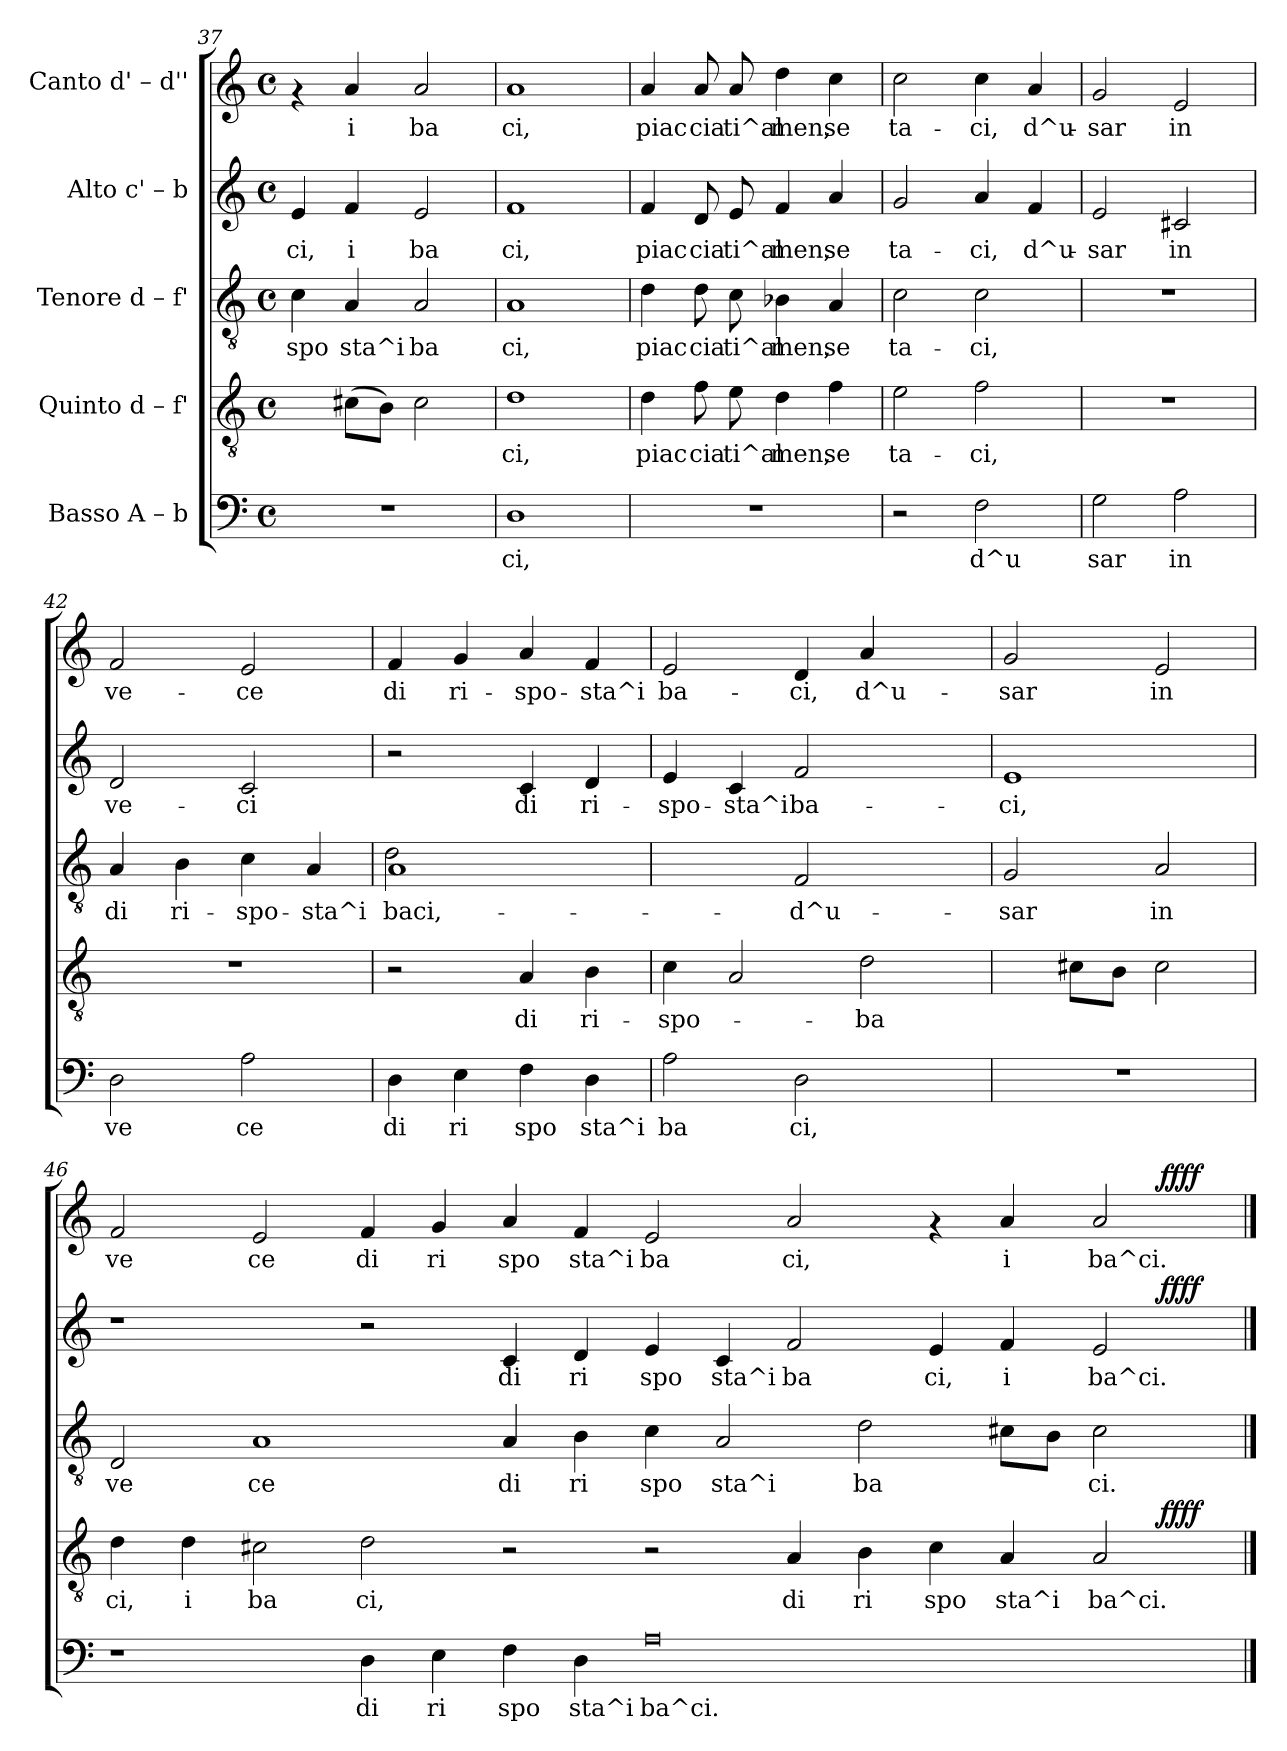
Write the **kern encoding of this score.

**kern	**text	**kern	**text	**dynam	**kern	**text	**kern	**text	**dynam	**kern	**text	**dynam
*part5	*part5	*part4	*part4	*part4	*part3	*part3	*part2	*part2	*part2	*part1	*part1	*part1
*staff5	*staff5	*staff4	*staff4	*staff4	*staff3	*staff3	*staff2	*staff2	*staff2	*staff1	*staff1	*staff1
*I"Basso  A – b	*	*I"Quinto  d – f'	*	*	*I"Tenore  d – f'	*	*I"Alto  c' – b	*	*	*I"Canto  d' – d''	*	*
*clefF4	*	*clefGv2	*	*	*clefGv2	*	*clefG2	*	*	*clefG2	*	*
*k[]	*	*k[]	*	*	*k[]	*	*k[]	*	*	*k[]	*	*
*C:	*	*C:	*	*	*C:	*	*C:	*	*	*C:	*	*
*M4/4	*	*M4/4	*	*	*M4/4	*	*M4/4	*	*	*M4/4	*	*
*met(c)	*	*met(c)	*	*	*met(c)	*	*met(c)	*	*	*met(c)	*	*
=37	=37	=37	=37	=37	=37	=37	=37	=37	=37	=37	=37	=37
!	!	!	!	!	!	!LO:LY:b:rj	!	!LO:LY:b:rj	!	!	!	!
1r	.	4ryy	.	.	4c\	spo	4e/	ci,	.	4rf	.	.
!	!	!	!LO:LY:b:cj	!	!	!LO:LY:b:rj	!	!LO:LY:b:rj	!	!	!LO:LY:b:rj	!
.	.	(>8c#X\L	.	.	4A/	sta^i	4f/	i	.	4a/	i	.
!	!	!	!LO:LY:b:cj	!	!	!	!	!	!	!	!	!
.	.	8B\J)	.	.	.	.	.	.	.	.	.	.
!	!	!	!LO:LY:b:cj	!	!	!LO:LY:b:rj	!	!LO:LY:b:rj	!	!	!LO:LY:b:rj	!
.	.	2c#\	.	.	2A/	ba	2e/	ba	.	2a/	ba	.
=38	=38	=38	=38	=38	=38	=38	=38	=38	=38	=38	=38	=38
!	!LO:LY:b	!	!LO:LY:b:cj	!	!	!LO:LY:b:rj	!	!LO:LY:b:rj	!	!	!LO:LY:b:rj	!
1D	-ci,	1d	ci,	.	1A	ci,	1f	ci,	.	1a	ci,	.
=39	=39	=39	=39	=39	=39	=39	=39	=39	=39	=39	=39	=39
!	!	!	!LO:LY:b:cj	!	!	!LO:LY:b:rj	!	!LO:LY:b:rj	!	!	!LO:LY:b:rj	!
1r	.	4d\	piac	.	4d\	piac	4f/	piac	.	4a/	piac	.
!	!	!	!LO:LY:b:cj	!	!	!LO:LY:b:rj	!	!LO:LY:b:rj	!	!	!LO:LY:b:rj	!
.	.	8f\	cia	.	8d\	cia	8d/	cia	.	8a/	cia	.
!	!	!	!LO:LY:b:cj	!	!	!LO:LY:b:rj	!	!LO:LY:b:rj	!	!	!LO:LY:b:rj	!
.	.	8e\	ti^al	.	8c\	ti^al	8e/	ti^al	.	8a/	ti^al	.
!	!	!	!LO:LY:b:cj	!	!	!LO:LY:b:rj	!	!LO:LY:b:rj	!	!	!LO:LY:b:rj	!
.	.	4d\	men,	.	4B-X\	men,	4f/	men,	.	4dd\	men,	.
!	!	!	!LO:LY:b:cj	!	!	!LO:LY:b:rj	!	!LO:LY:b:rj	!	!	!LO:LY:b:rj	!
.	.	4f\	se	.	4A/	se	4a/	se	.	4cc\	se	.
!!LO:LB:g=z
=40	=40	=40	=40	=40	=40	=40	=40	=40	=40	=40	=40	=40
!	!	!	!LO:LY:b:cj	!	!	!LO:LY:b:rj	!	!LO:LY:b:rj	!	!	!LO:LY:b:rj	!
2r	.	2e\	ta-	.	2c\	ta-	2g/	ta-	.	2cc\	ta-	.
!	!LO:LY:b	!	!LO:LY:b:cj	!	!	!LO:LY:b:rj	!	!LO:LY:b:rj	!	!	!LO:LY:b:rj	!
2F\	d^u	2f\	-ci,	.	2c\	-ci,	4a/	-ci,	.	4cc\	-ci,	.
!	!	!	!	!	!	!	!	!LO:LY:b:rj	!	!	!LO:LY:b:rj	!
.	.	.	.	.	.	.	4f/	d^u-	.	4a/	d^u-	.
=41	=41	=41	=41	=41	=41	=41	=41	=41	=41	=41	=41	=41
!	!LO:LY:b	!	!	!	!	!	!	!LO:LY:b:rj	!	!	!LO:LY:b:rj	!
2G\	sar	1r	.	.	1r	.	2e/	-sar	.	2g/	-sar	.
!	!LO:LY:b	!	!	!	!	!	!	!LO:LY:b:rj	!	!	!LO:LY:b:rj	!
2A\	in	.	.	.	.	.	2c#X/	in	.	2e/	in	.
=42	=42	=42	=42	=42	=42	=42	=42	=42	=42	=42	=42	=42
!	!LO:LY:b	!	!	!	!	!LO:LY:b:rj	!	!LO:LY:b:rj	!	!	!LO:LY:b:rj	!
2D\	ve	1r	.	.	4A/	di	2d/	ve-	.	2f/	ve-	.
!	!	!	!	!	!	!LO:LY:b:rj	!	!	!	!	!	!
.	.	.	.	.	4B\	ri-	.	.	.	.	.	.
!	!LO:LY:b	!	!	!	!	!LO:LY:b:rj	!	!LO:LY:b:rj	!	!	!LO:LY:b:rj	!
2A\	ce	.	.	.	4c\	-spo-	2c/	-ci	.	2e/	-ce	.
!	!	!	!	!	!	!LO:LY:b:rj	!	!	!	!	!	!
.	.	.	.	.	4A/	-sta^i	.	.	.	.	.	.
=43	=43	=43	=43	=43	=43	=43	=43	=43	=43	=43	=43	=43
!	!LO:LY:b	!	!	!	!	!LO:LY:b:rj	!	!	!	!	!LO:LY:b:rj	!
*	*	*	*	*	*^	*	*	*	*	*	*	*
4D\	di	2r	.	.	1A	2d\	baci,-	2r	.	.	4f/	di	.
!	!LO:LY:b	!	!	!	!	!	!	!	!	!	!	!LO:LY:b:rj	!
4E\	ri	.	.	.	.	.	.	.	.	.	4g/	ri-	.
!	!LO:LY:b	!	!LO:LY:b:cj	!	!	!	!	!	!LO:LY:b:rj	!	!	!LO:LY:b:rj	!
4F\	spo	4A/	di	.	.	2ryy	.	4c/	di	.	4a/	-spo-	.
!	!LO:LY:b	!	!LO:LY:b:cj	!	!	!	!	!	!LO:LY:b:rj	!	!	!LO:LY:b:rj	!
4D\	sta^i	4B\	ri-	.	.	.	.	4d/	ri-	.	4f/	-sta^i	.
*	*	*	*	*	*v	*v	*	*	*	*	*	*	*
=44	=44	=44	=44	=44	=44	=44	=44	=44	=44	=44	=44	=44
!	!LO:LY:b	!	!LO:LY:b:cj	!	!	!	!	!LO:LY:b:rj	!	!	!LO:LY:b:rj	!
2A\	ba	4c\	-spo-	.	2ryy	.	4e/	-spo-	.	2e/	ba-	.
!	!	!	!	!	!	!	!	!LO:LY:b:rj	!	!	!	!
.	.	2A/	.	.	.	.	4c/	-sta^i	.	.	.	.
!	!LO:LY:b	!	!	!	!	!LO:LY:b:rj	!	!LO:LY:b:rj	!	!	!LO:LY:b:rj	!
2D\	ci,	.	.	.	2F/	-d^u-	2f/	ba-	.	4d/	-ci,	.
!	!	!	!LO:LY:b:cj	!	!	!	!	!	!	!	!LO:LY:b:rj	!
.	.	2d\	-ba-	.	.	.	.	.	.	4a/	d^u-	.
4ryy	.	.	.	.	4ryy	.	4ryy	.	.	4ryy	.	.
=45	=45	=45	=45	=45	=45	=45	=45	=45	=45	=45	=45	=45
!	!	!	!	!	!	!LO:LY:b:rj	!	!LO:LY:b:rj	!	!	!LO:LY:b:rj	!
1r	.	4ryy	.	.	2G/	-sar	1e	-ci,	.	2g/	-sar	.
!	!	!	!LO:LY:b:cj	!	!	!	!	!	!	!	!	!
.	.	8c#X\L	--	.	.	.	.	.	.	.	.	.
!	!	!	!LO:LY:b:cj	!	!	!	!	!	!	!	!	!
.	.	8B\J	--	.	.	.	.	.	.	.	.	.
!	!	!	!LO:LY:b:cj	!	!	!LO:LY:b:rj	!	!	!	!	!LO:LY:b:rj	!
.	.	2c#\	--	.	2A/	in	.	.	.	2e/	in	.
!!LO:PB:g=z
=46	=46	=46	=46	=46	=46	=46	=46	=46	=46	=46	=46	=46
!	!	!	!LO:LY:b:cj	!	!	!LO:LY:b:rj	!	!	!	!	!LO:LY:b:rj	!
*	*	*^	*	*	*	*	*^	*	*	*^	*	*
1r	.	4d\	1ryy	-ci,	.	2D/	ve	1r	1ryy	.	.	2f/	1ryy	ve	.
!	!	!	!	!LO:LY:b:cj	!	!	!	!	!	!	!	!	!	!	!
.	.	4d\	.	i	.	.	.	.	.	.	.	.	.	.	.
!	!	!	!	!LO:LY:b:cj	!	!	!LO:LY:b:rj	!	!	!	!	!	!	!LO:LY:b:rj	!
.	.	2c#X\	.	ba	.	1A	ce	.	.	.	.	2e/	.	ce	.
!	!LO:LY:b	!	!	!LO:LY:b:cj	!	!	!	!	!	!	!	!	!	!LO:LY:b:rj	!
4D\	di	2d\	1ryy	ci,	.	.	.	2r	1ryy	.	.	4f/	1ryy	di	.
!	!LO:LY:b	!	!	!	!	!	!	!	!	!	!	!	!	!LO:LY:b:rj	!
4E\	ri	.	.	.	.	.	.	.	.	.	.	4g/	.	ri	.
!	!LO:LY:b	!	!	!	!	!	!LO:LY:b:rj	!	!	!LO:LY:b:rj	!	!	!	!LO:LY:b:rj	!
4F\	spo	2r	.	.	.	4A/	di	4c/	.	di	.	4a/	.	spo	.
!	!LO:LY:b	!	!	!	!	!	!LO:LY:b:rj	!	!	!LO:LY:b:rj	!	!	!	!LO:LY:b:rj	!
4D\	sta^i	.	.	.	.	4B\	ri	4d/	.	ri	.	4f/	.	sta^i	.
!	!LO:LY:b	!	!	!	!	!	!LO:LY:b:rj	!	!	!LO:LY:b:rj	!	!	!	!LO:LY:b:rj	!
0A	ba^ci.	2r	1ryy	.	.	4c\	spo	4e/	1ryy	spo	.	2e/	1ryy	ba	.
!	!	!	!	!	!	!	!LO:LY:b:rj	!	!	!LO:LY:b:rj	!	!	!	!	!
.	.	.	.	.	.	2A/	sta^i	4c/	.	sta^i	.	.	.	.	.
!	!	!	!	!LO:LY:b:cj	!	!	!	!	!	!LO:LY:b:rj	!	!	!	!LO:LY:b:rj	!
.	.	4A/	.	di	.	.	.	2f/	.	ba	.	2a/	.	ci,	.
!	!	!	!	!LO:LY:b:cj	!	!	!LO:LY:b:rj	!	!	!	!	!	!	!	!
.	.	4B\	.	ri	.	2d\	ba	.	.	.	.	.	.	.	.
!	!	!	!	!LO:LY:b:cj	!	!	!	!	!	!LO:LY:b:rj	!	!	!	!	!
.	.	4c#\	2ryy	spo	.	.	.	4e/	2ryy	ci,	.	4rf	2ryy	.	.
!	!	!	!	!LO:LY:b:cj	!	!	!LO:LY:b:rj	!	!	!LO:LY:b:rj	!	!	!	!LO:LY:b:rj	!
.	.	4A/	.	sta^i	.	8c#X\L	.	4f/	.	i	.	4a/	.	i	.
!	!	!	!	!	!	!	!LO:LY:b:rj	!	!	!	!	!	!	!	!
.	.	.	.	.	.	8B\J	.	.	.	.	.	.	.	.	.
!	!	!	!	!LO:LY:b:cj	!	!	!LO:LY:b:rj	!	!	!LO:LY:b:rj	!	!	!	!LO:LY:b:rj	!
.	.	2A/	8...ryy	ba^ci.	.	2c#\	ci.	2e/	8...ryy	ba^ci.	.	2a/	8...ryy	ba^ci.	.
!	!	!	!	!	!LO:DY:b	!	!	!	!	!	!LO:DY:b	!	!	!	!LO:DY:b
.	.	.	4ryy	.	ffff	.	.	.	4ryy	.	ffff	.	4ryy	.	ffff
.	.	.	64ryy	.	.	.	.	.	64ryy	.	.	.	64ryy	.	.
*	*	*	*	*	*	*	*	*v	*v	*	*	*	*	*	*
*	*	*v	*v	*	*	*	*	*	*	*	*v	*v	*	*
==	==	==	==	==	==	==	==	==	==	==	==	==
*-	*-	*-	*-	*-	*-	*-	*-	*-	*-	*-	*-	*-
